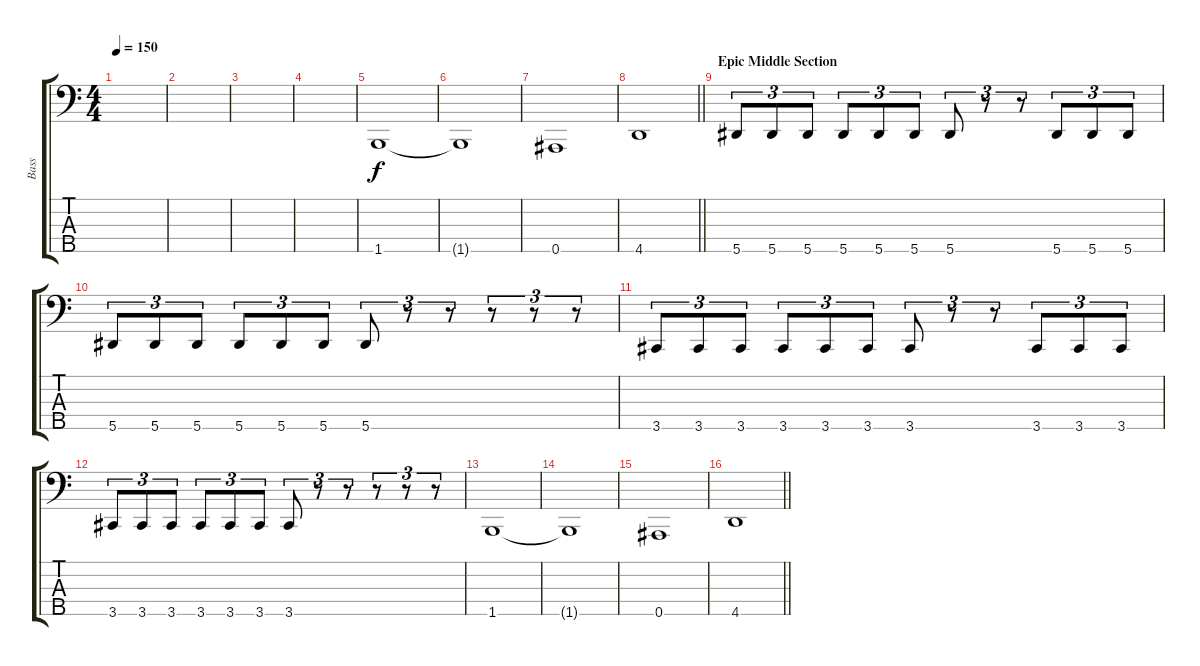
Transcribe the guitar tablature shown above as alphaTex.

\track ("Bass" "Bass") {instrument electricbasspick}
\staff {score tabs}
\tuning (Gb2 Db2 Ab1 Eb1 Bb0) {hide}
\ts (4 4)
\tempo 150
\clef f4
\ks c
|
|
|
|
1.5.1 |
1.5{t}.1 |
0.5.1 |
\barLineRight lightlight
4.5.1 |
\section ("" "Epic Middle Section ")
5.5.8{tu (3 2)} 5.5.8{tu (3 2)} 5.5.8{tu (3 2)} 5.5.8{tu (3 2)} 5.5.8{tu (3 2)} 5.5.8{tu (3 2)} 5.5.8{tu (3 2)} r.8{tu (3 2)} r.8{tu (3 2)} 5.5.8{tu (3 2)} 5.5.8{tu (3 2)} 5.5.8{tu (3 2)} |
5.5.8{tu (3 2)} 5.5.8{tu (3 2)} 5.5.8{tu (3 2)} 5.5.8{tu (3 2)} 5.5.8{tu (3 2)} 5.5.8{tu (3 2)} 5.5.8{tu (3 2)} r.8{tu (3 2)} r.8{tu (3 2)} r.8{tu (3 2)} r.8{tu (3 2)} r.8{tu (3 2)} |
3.5.8{tu (3 2)} 3.5.8{tu (3 2)} 3.5.8{tu (3 2)} 3.5.8{tu (3 2)} 3.5.8{tu (3 2)} 3.5.8{tu (3 2)} 3.5.8{tu (3 2)} r.8{tu (3 2)} r.8{tu (3 2)} 3.5.8{tu (3 2)} 3.5.8{tu (3 2)} 3.5.8{tu (3 2)} |
3.5.8{tu (3 2)} 3.5.8{tu (3 2)} 3.5.8{tu (3 2)} 3.5.8{tu (3 2)} 3.5.8{tu (3 2)} 3.5.8{tu (3 2)} 3.5.8{tu (3 2)} r.8{tu (3 2)} r.8{tu (3 2)} r.8{tu (3 2)} r.8{tu (3 2)} r.8{tu (3 2)} |
1.5.1 |
1.5{t}.1 |
0.5.1 |
\barLineRight lightlight
4.5.1
